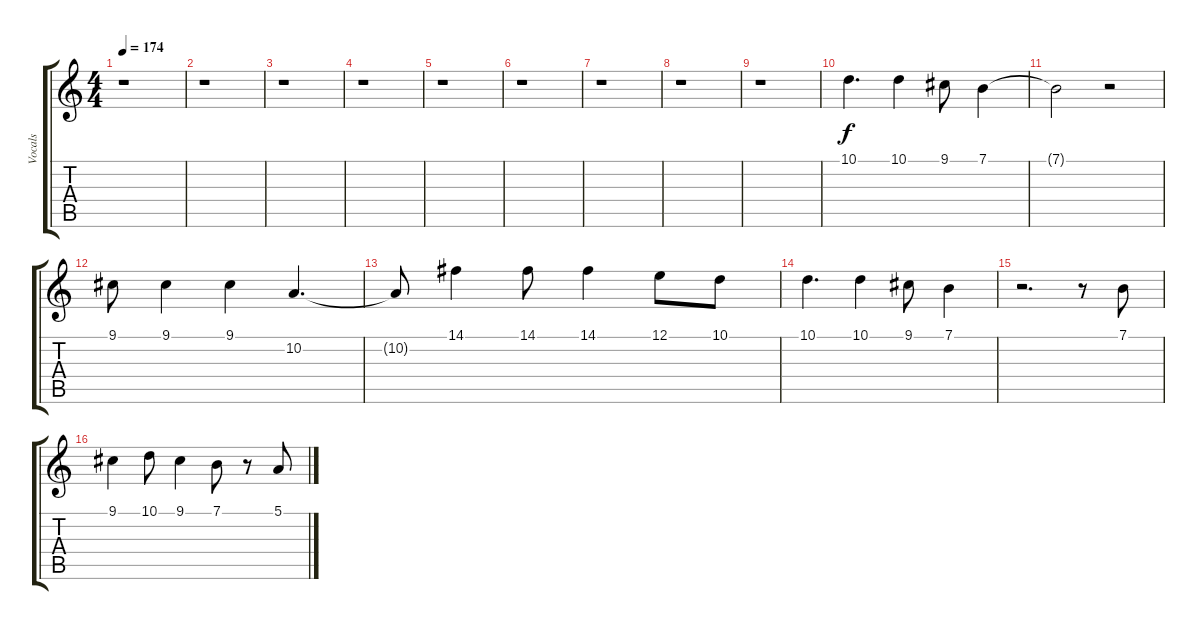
\track ("Vocals" "Vocals") {instrument lead3calliope}
\staff {score tabs}
\tuning (E4 B3 G3 D3 A2 E2) {hide}
\ts (4 4)
\tempo 174
\clef g2
\ks c
r.1{dy f} |
r.1 |
r.1 |
r.1 |
r.1 |
r.1 |
r.1 |
r.1 |
r.1 |
10.1.4{d} 10.1.4 9.1.8 7.1.4 |
7.1{t}.2 r.2 |
9.1.8 9.1.4 9.1.4 10.2.4{d} |
10.2{t}.8 14.1.4 14.1.8 14.1.4 12.1.8 10.1.8 |
10.1.4{d} 10.1.4 9.1.8 7.1.4 |
r.2{d} r.8 7.1.8 |
9.1.4 10.1.8 9.1.4 7.1.8 r.8 5.1.8
